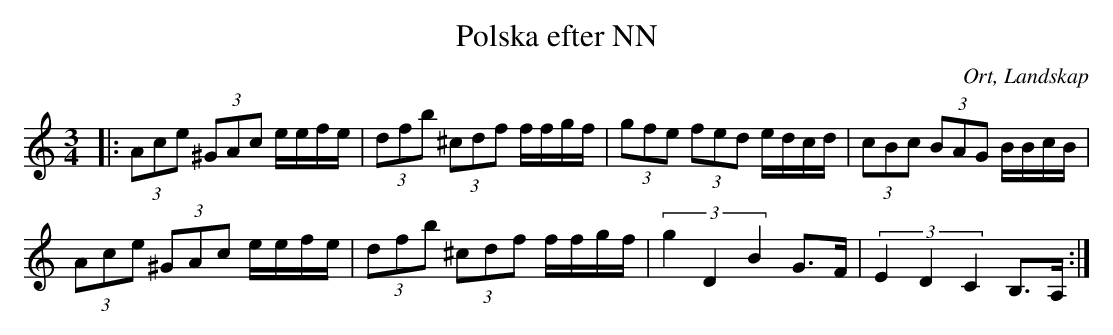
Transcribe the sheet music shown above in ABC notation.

X:1
T:Polska efter NN
O:Ort, Landskap
M:3/4
L:1/8
M:3/4
K:C
|: (3 Ace (3^GAc e/e/f/e/| (3 dfb (3^cdf f/f/g/f/|(3gfe (3fed e/d/c/d/|(3cBc (3BAG B/B/c/B/|
(3Ace (3^GAc e/e/f/e/| (3 dfb (3^cdf f/f/g/f/|(3:2:3 g2 D2 B2 G>F|(3:2:3 E2 D2 C2 B,>A,:|
